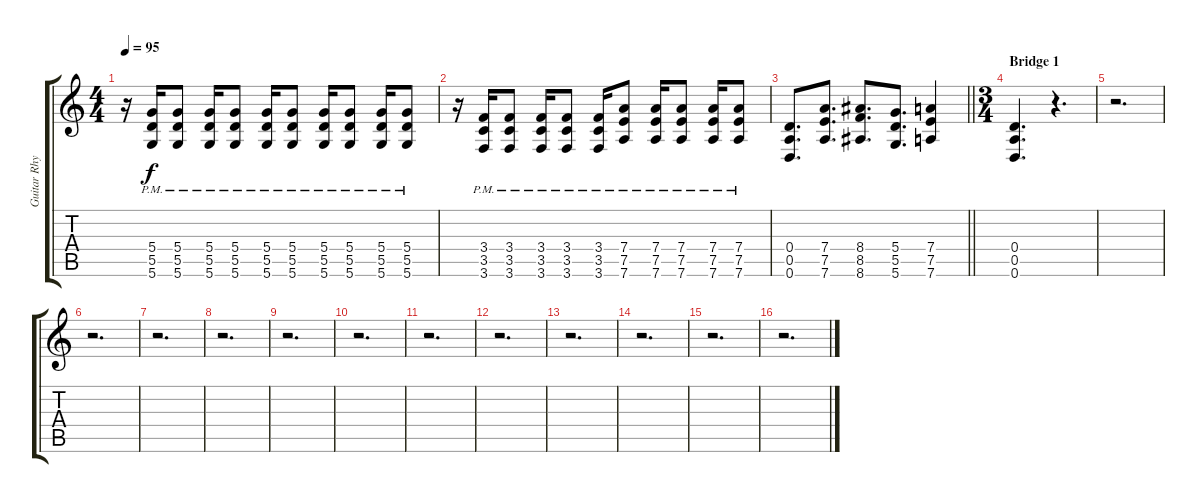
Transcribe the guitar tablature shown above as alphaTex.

\track ("Guitar Rhythm Synyster" "Guitar Rhy") {instrument distortionguitar}
\staff {score tabs}
\tuning (E4 B3 G3 D3 A2 D2) {hide}
\ts (4 4)
\tempo 95
\clef g2
\ks c
r.16{dy f} (5.4{pm} 5.5{pm} 5.6{pm}).16 (5.4{pm} 5.5{pm} 5.6{pm}).8 (5.4{pm} 5.5{pm} 5.6{pm}).16 (5.4{pm} 5.5{pm} 5.6{pm}).8{beam split} (5.4{pm} 5.5{pm} 5.6{pm}).16{beam merge} (5.4{pm} 5.5{pm} 5.6{pm}).8{beam split} (5.4{pm} 5.5{pm} 5.6{pm}).16 (5.4{pm} 5.5{pm} 5.6{pm}).8 (5.4{pm} 5.5{pm} 5.6{pm}).16 (5.4{pm} 5.5{pm} 5.6{pm}).8 |
r.16 (3.4{pm} 3.5{pm} 3.6{pm}).16 (3.4{pm} 3.5{pm} 3.6{pm}).8 (3.4{pm} 3.5{pm} 3.6{pm}).16 (3.4{pm} 3.5{pm} 3.6{pm}).8{beam split} (3.4{pm} 3.5{pm} 3.6{pm}).16{beam merge} (7.4{pm} 7.5{pm} 7.6{pm}).8{beam split} (7.4{pm} 7.5{pm} 7.6{pm}).16 (7.4{pm} 7.5{pm} 7.6{pm}).8 (7.4{pm} 7.5{pm} 7.6{pm}).16 (7.4{pm} 7.5{pm} 7.6{pm}).8 |
\barLineRight lightlight
(0.4 0.5 0.6).8{d} (7.4 7.5 7.6).8{d} (8.4 8.5 8.6).8{d beam merge} (5.4 5.5 5.6).8{d} (7.4 7.5 7.6).4 |
\ts (3 4)
\section ("" "Bridge 1")
(0.4 0.5 0.6).4{d} r.4{d} |
r.2{d} |
r.2{d} |
r.2{d} |
r.2{d} |
r.2{d} |
r.2{d} |
r.2{d} |
r.2{d} |
r.2{d} |
r.2{d} |
r.2{d} |
r.2{d}
